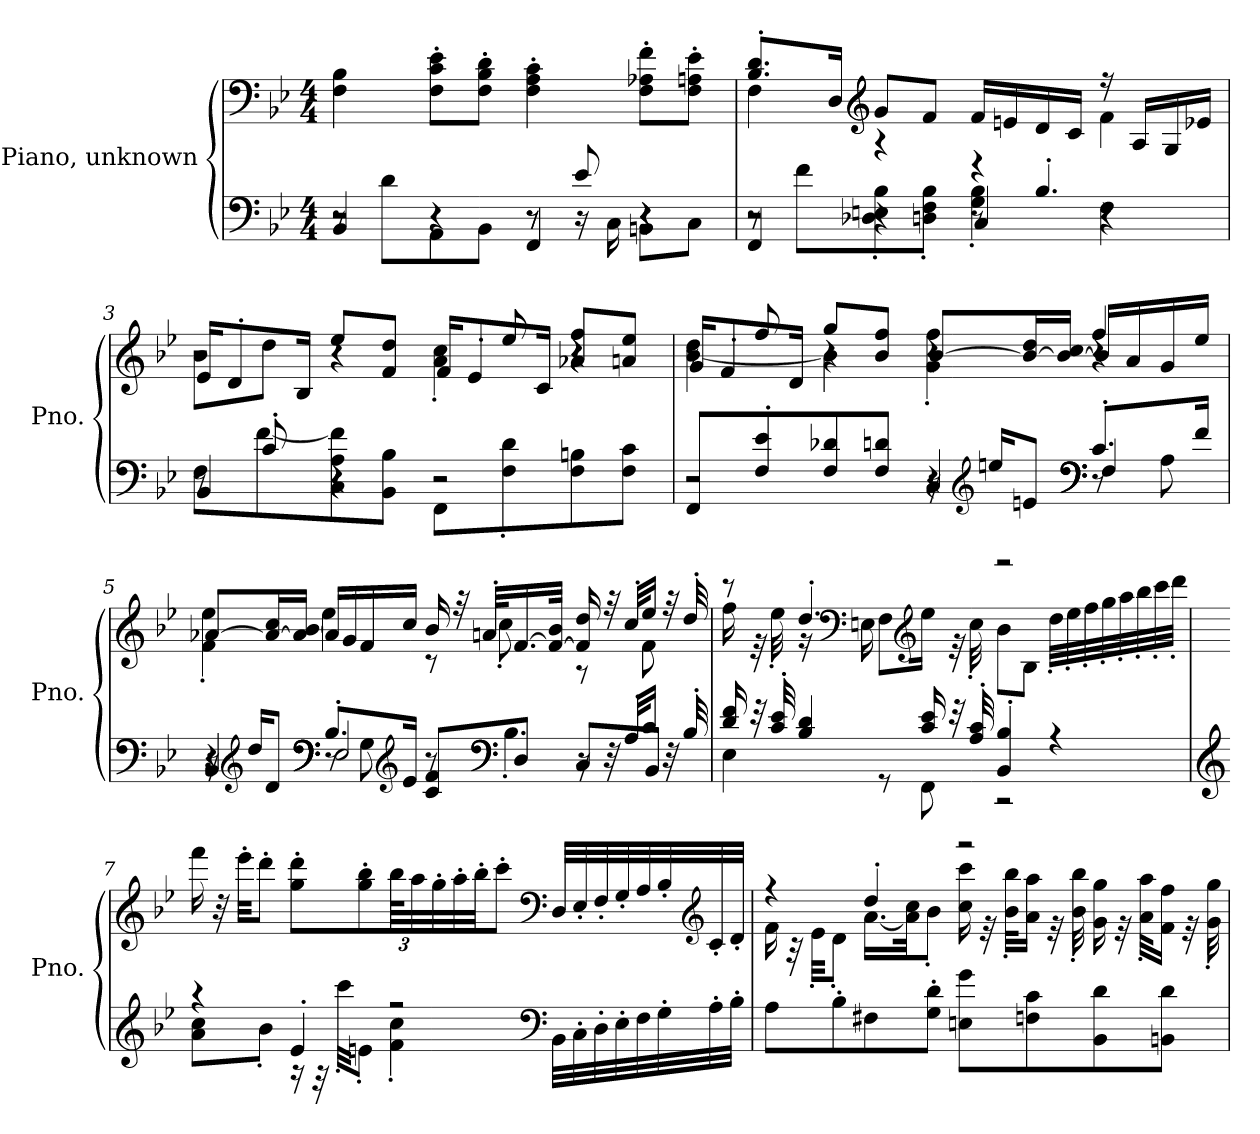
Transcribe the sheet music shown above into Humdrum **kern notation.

**kern	**kern
*part1	*part1
*staff2	*staff1
*I"Piano, unknown	*
*I'Pno.	*
*clefF4	*clefF4
*k[b-e-]	*k[b-e-]
*M4/4	*M4/4
*MM120	*MM120
=1	=1
*^	*
*	*^	*
2r	8r	4BB-/	4F\ 4B-\
.	8d\L	.	.
.	8AA\	4r	8F\' 8c\' 8e-\'L
.	8BB-\J	.	8F\' 8B-\' 8d\'J
8r	8r	4FF/	4F\' 4A\' 4c\'
8e-/	16r	.	.
.	16C\	.	.
4r	8BBn\L	4r	8F\' 8A-X\' 8f\'L
.	8C\J	.	8F\' 8An\' 8e-\'J
=2	=2	=2	=2
*	*	*	*^
2r	8r	4FF/	8.B-/' 8.d/'L	4F\
.	8f\L	.	.	.
.	.	.	16D/Jk	.
*	*	*	*clefG2	*
.	8D-X\' 8En\' 8B-\'	4r	8g/L	4r
.	8Dn\' 8F\' 8B-\'J	.	8f/J	.
8r	4G\' 4B-\'	4C/	16f/LL	4r
.	.	.	16en/	.
4.B-'/	.	.	16d/	.
.	.	.	16c/JJ	.
.	4F\	4r	16r	4f\
.	.	.	16A/LL	.
.	.	.	16G/	.
.	.	.	16e-X/JJ	.
!!LO:LB:g=z
=3	=3	=3	=3	=3
*	*	*	*	*^
8r	8F\L	4BB-/	2r	8b-\L	16e-/KL
.	.	.	.	.	8d'/
8c'/	[8f\	.	.	8dd\J	.
.	.	.	.	.	16B-/Jk
4r	8C\ 8A\ 8f\]	4r	.	4r	8ee-/L
.	8BB-\ 8B-\J	.	.	.	8f/ 8dd/J
2r	8FF\L	2r	8r	4a\' 4cc\'	16f/KL
.	.	.	.	.	8e-'/
.	8F\' 8d\'	.	8ee-/	.	.
.	.	.	.	.	16c/Jk
.	8F\ 8Bn\	.	4r	4r	8a-X/ 8ff/L
.	8F\ 8c\J	.	.	.	8an/ 8ee-/J
=4	=4	=4	=4	=4	=4
8FF/L	2r	2r	8r	[4b-\ 4dd\	16g/KL
.	.	.	.	.	8f'/
8F/' 8e-/'	.	.	8ff/	.	.
.	.	.	.	.	16d/Jk
8F/ 8d-X/	.	.	4r	4b-\]	8gg/L
8F/ 8dn/J	.	.	.	.	8b-/ 8ff/J
16r	4r	4C/	4r	4g\' 4ff\'	[8b-/L
*clefG2	*	*	*	*	*
16een/KL	.	.	.	.	.
8en/J	.	.	.	.	16b-/_ 16dd/L
.	.	.	.	.	16b-/_ 16cc/JJ
*clefF4	*	*	*	*	*
8.c'/L	8r	4F/	4ff/	4r	16b-/LL]
.	.	.	.	.	16a/
.	8A\	.	.	.	16g/
16f/Jk	.	.	.	.	16ee-/JJ
*	*	*	*	*v	*v
!!LO:LB:g=z
=5	=5	=5	=5	=5
16r	4r	4BB-/	[8a-X/L	4f\' 4ee-\'
*clefG2	*	*	*	*
16dd/KL	.	.	.	.
8d/J	.	.	16a-/_ 16cc/L	.
.	.	.	16a-/_ 16b-/JJ	.
*clefF4	*	*	*	*
8.B-'/L	8r	2E-/	16a-/LL]	4ee-\
.	.	.	16g/	.
.	8G\	.	16f/	.
*clefG2	*	*	*	*
16e-/Jk	.	.	16cc/JJ	.
8c/ 8f/L	8r	.	16b-/	8r
.	.	.	32r	.
.	.	.	32an'/KLL	.
*clefF4	*	*	*	*
8D/J	4.B-'\	.	[16.f/	8cc'\
.	.	.	32f/_ 32b-/JJk	.
16r	.	8C/L	16f/] 16dd/	8r
32r	.	.	32r	.
32A'/KLL	.	.	32cc'/KLL	.
16c/JJ	.	8BB-/J	16ee-/JJ	8f\
32r	.	.	32r	.
32B-'/	.	.	32dd'/	.
*	*v	*v	*	*
!!LO:LB:g=z	!!
=6	=6	=6	=6
16d/ 16f/	4E-\	8r	16ff\
32r	.	.	32r
32c/' 32e-/'	.	.	32ee-'\
4B-/ 4d/	.	4.dd'/	16r
*	*	*clefF4	*
.	.	.	16En\
.	8r	.	8F\L
*	*	*clefG2	*
16c/ 16e-/	8FF\	.	16ee-\Jk
32r	.	.	32r
32A/' 32c/'	.	.	32cc'\
4BB-/' 4B-/'	2r	2r	8b-\L
.	.	.	8B-\J
4r	.	.	32dd'\LLL
.	.	.	32ee-'\
.	.	.	32ff'\
.	.	.	32gg'\
.	.	.	32aa'\
.	.	.	32bb-'\
.	.	.	32ccc'\
.	.	.	32ddd'\JJJ
*	*	*v	*v
!!LO:LB:g=z
=7	=7	=7
*clefG2	*	*
4r	8a\ 8cc\L	16fff\
.	.	32r
.	.	32eee-'\KKL
.	8b-'\J	8ddd'\J
4e-'/	16r	8gg\' 8ddd\'L
.	32r	.
.	32ccc'\KKL	.
.	8en'\J	8gg\' 8bb-\'
*	*	*Xbrackettup
2r	4f\' 4cc\'	96bb-\KLL
.	.	48aa\
.	.	32gg'\
.	.	32aa'\
.	.	32bb-'\JJ
.	.	8ccc'\J
*clefF4	*	*clefF4
.	32BB-\LLL	32D/LLL
.	32C'\	32E-'/
.	32D'\	32F'/
.	32E-'\	32G'/
.	32F\	32A/
.	32G'\	32B-'/
*	*	*clefG2
.	32A'\	32c'/
.	32B-'\JJJ	32d'/JJJ
*v	*v	*
!!LO:LB:g=z
=8	=8
*	*^
8A\L	4r	16f\
.	.	32r
.	.	32e-'\KKL
8B-'\	.	8d'\J
8F#X\	4dd'/	[16.a\LL
.	.	32a\] 32cc\JK
8G\' 8d\'J	.	8b-'\J
8En\ 8g\L	2r	16cc\ 16ccc\
.	.	32r
.	.	32b-\' 32bb-\'KLL
8Fn\ 8c\	.	16a\ 16aa\JJ
.	.	32r
.	.	32b-\' 32bb-\'
8BB-\ 8d\	.	16g\ 16gg\
.	.	32r
.	.	32a\' 32aa\'KLL
8BBn\ 8d\J	.	16f\ 16ff\JJ
.	.	32r
.	.	32g\' 32gg\'
*	*v	*v
=	=
*-	*-
